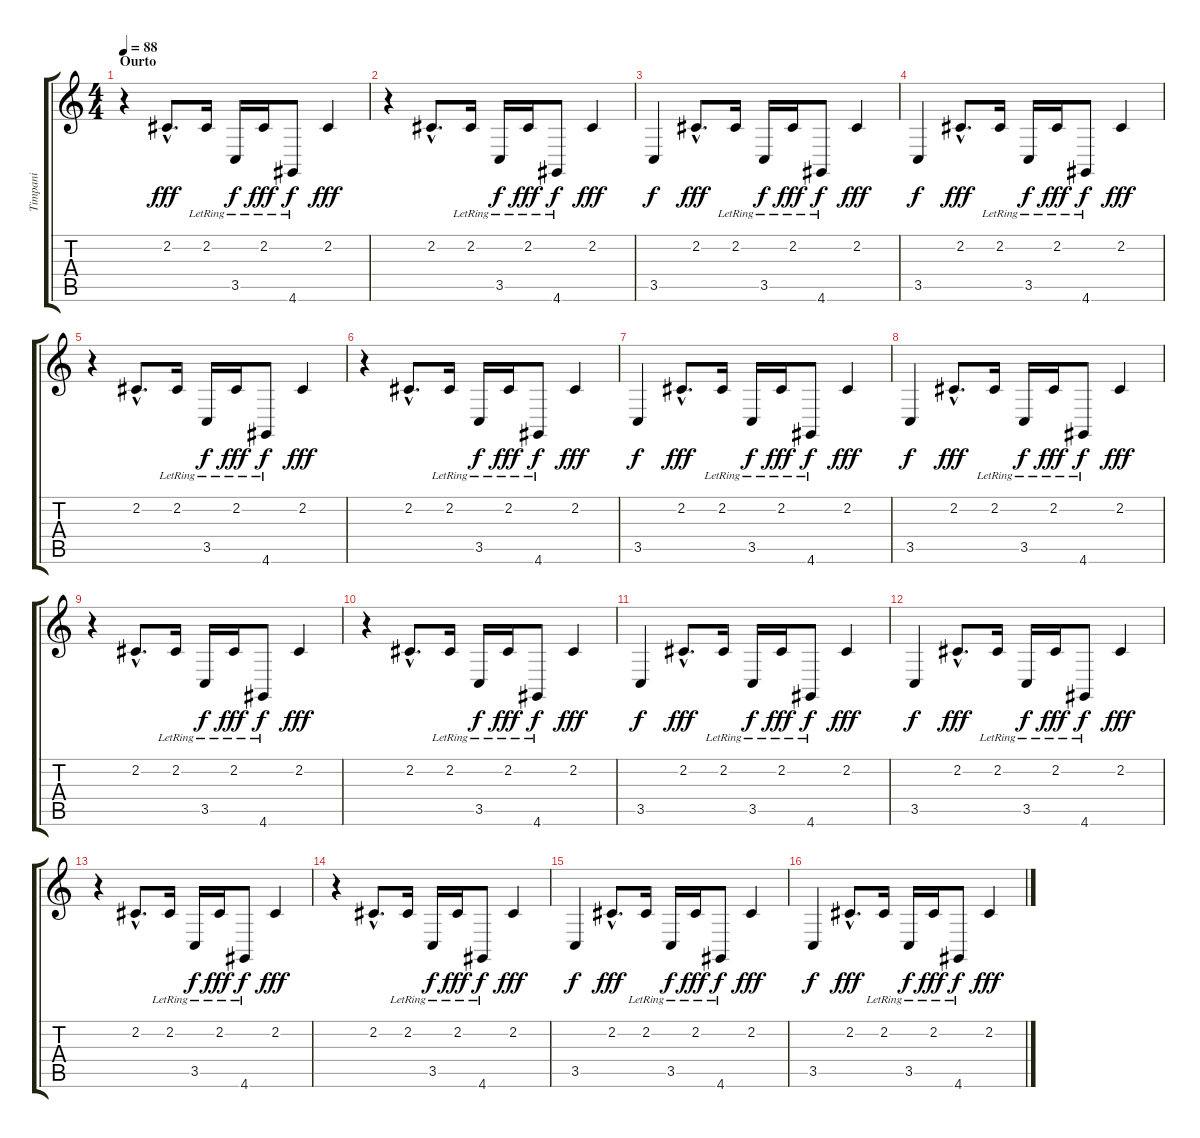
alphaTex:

\track ("Timpani" "Timpani") {instrument timpani}
\staff {score tabs}
\tuning (E4 B3 G3 D3 A2 E2) {hide}
\ts (4 4)
\section ("" "Ourto")
\tempo 88
\clef g2
\ks c
r.4{dy fff} 2.2{hac}.8{d} 2.2{lr}.16 3.5{lr}.16{dy f} 2.2{lr}.16{dy fff} 4.6{lr}.8{dy f} 2.2.4{dy fff} |
r.4 2.2{hac}.8{d} 2.2{lr}.16 3.5{lr}.16{dy f} 2.2{lr}.16{dy fff} 4.6{lr}.8{dy f} 2.2.4{dy fff} |
3.5.4{dy f} 2.2{hac}.8{d dy fff} 2.2{lr}.16 3.5{lr}.16{dy f} 2.2{lr}.16{dy fff} 4.6{lr}.8{dy f} 2.2.4{dy fff} |
3.5.4{dy f} 2.2{hac}.8{d dy fff} 2.2{lr}.16 3.5{lr}.16{dy f} 2.2{lr}.16{dy fff} 4.6{lr}.8{dy f} 2.2.4{dy fff} |
r.4 2.2{hac}.8{d} 2.2{lr}.16 3.5{lr}.16{dy f} 2.2{lr}.16{dy fff} 4.6{lr}.8{dy f} 2.2.4{dy fff} |
r.4 2.2{hac}.8{d} 2.2{lr}.16 3.5{lr}.16{dy f} 2.2{lr}.16{dy fff} 4.6{lr}.8{dy f} 2.2.4{dy fff} |
3.5.4{dy f} 2.2{hac}.8{d dy fff} 2.2{lr}.16 3.5{lr}.16{dy f} 2.2{lr}.16{dy fff} 4.6{lr}.8{dy f} 2.2.4{dy fff} |
3.5.4{dy f} 2.2{hac}.8{d dy fff} 2.2{lr}.16 3.5{lr}.16{dy f} 2.2{lr}.16{dy fff} 4.6{lr}.8{dy f} 2.2.4{dy fff} |
r.4 2.2{hac}.8{d} 2.2{lr}.16 3.5{lr}.16{dy f} 2.2{lr}.16{dy fff} 4.6{lr}.8{dy f} 2.2.4{dy fff} |
r.4 2.2{hac}.8{d} 2.2{lr}.16 3.5{lr}.16{dy f} 2.2{lr}.16{dy fff} 4.6{lr}.8{dy f} 2.2.4{dy fff} |
3.5.4{dy f} 2.2{hac}.8{d dy fff} 2.2{lr}.16 3.5{lr}.16{dy f} 2.2{lr}.16{dy fff} 4.6{lr}.8{dy f} 2.2.4{dy fff} |
3.5.4{dy f} 2.2{hac}.8{d dy fff} 2.2{lr}.16 3.5{lr}.16{dy f} 2.2{lr}.16{dy fff} 4.6{lr}.8{dy f} 2.2.4{dy fff} |
r.4 2.2{hac}.8{d} 2.2{lr}.16 3.5{lr}.16{dy f} 2.2{lr}.16{dy fff} 4.6{lr}.8{dy f} 2.2.4{dy fff} |
r.4 2.2{hac}.8{d} 2.2{lr}.16 3.5{lr}.16{dy f} 2.2{lr}.16{dy fff} 4.6{lr}.8{dy f} 2.2.4{dy fff} |
3.5.4{dy f} 2.2{hac}.8{d dy fff} 2.2{lr}.16 3.5{lr}.16{dy f} 2.2{lr}.16{dy fff} 4.6{lr}.8{dy f} 2.2.4{dy fff} |
3.5.4{dy f} 2.2{hac}.8{d dy fff} 2.2{lr}.16 3.5{lr}.16{dy f} 2.2{lr}.16{dy fff} 4.6{lr}.8{dy f} 2.2.4{dy fff}
